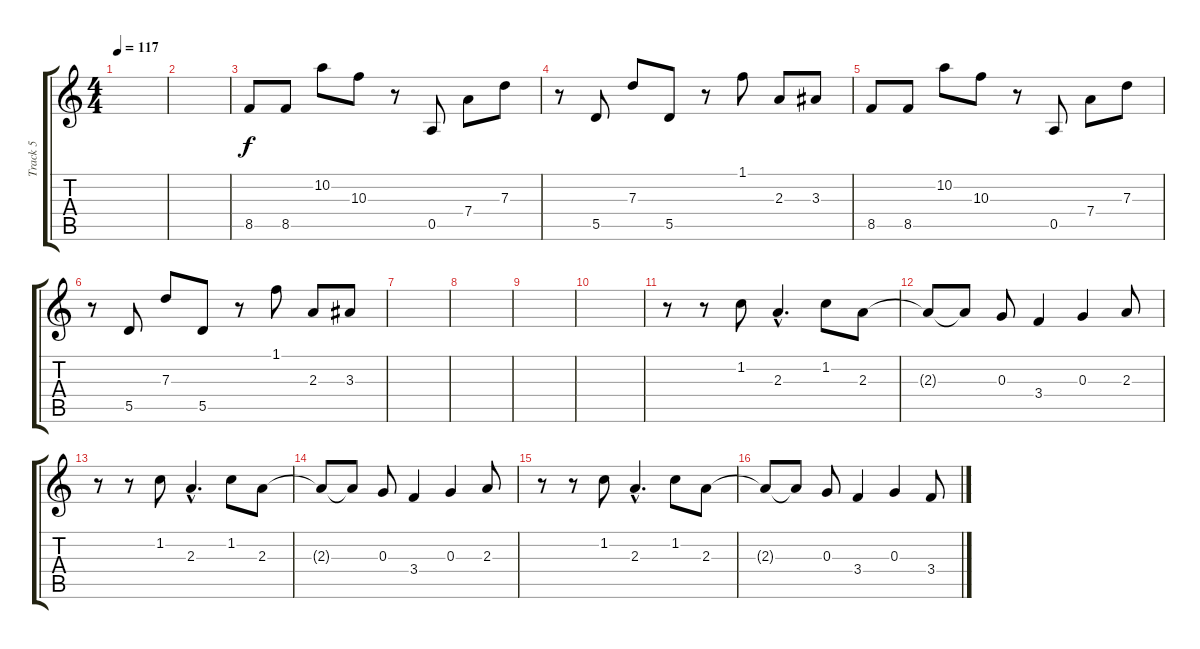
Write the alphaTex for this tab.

\track ("Track 5" "Track 5") {instrument overdrivenguitar}
\staff {score tabs}
\tuning (E4 B3 G3 D3 A2 E2) {hide}
\ts (4 4)
\tempo 117
\clef g2
\ks c
|
|
8.5.8{volume 10} 8.5.8 10.2.8 10.3.8 r.8 0.5.8 7.4.8 7.3.8 |
r.8 5.5.8 7.3.8 5.5.8 r.8 1.1.8 2.3.8 3.3.8 |
8.5.8{volume 10} 8.5.8 10.2.8 10.3.8 r.8 0.5.8 7.4.8 7.3.8 |
r.8 5.5.8 7.3.8 5.5.8 r.8 1.1.8 2.3.8 3.3.8 |
|
|
|
|
r.8 r.8{volume 16} 1.2.8 2.3{hac}.4{d} 1.2.8 2.3.8 |
2.3{t}.8 2.3{t}.8 0.3.8 3.4.4 0.3.4 2.3.8 |
r.8 r.8 1.2.8 2.3{hac}.4{d} 1.2.8 2.3.8 |
2.3{t}.8 2.3{t}.8 0.3.8 3.4.4 0.3.4 2.3.8 |
r.8 r.8 1.2.8 2.3{hac}.4{d} 1.2.8 2.3.8 |
2.3{t}.8 2.3{t}.8 0.3.8 3.4.4 0.3.4 3.4.8
